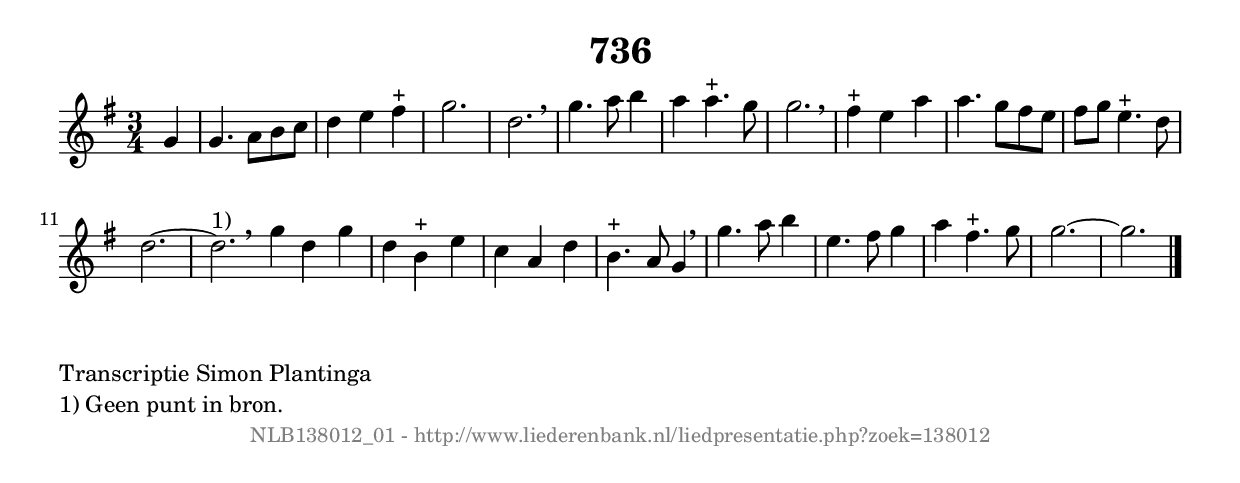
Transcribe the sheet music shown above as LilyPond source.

%
% produced by wce2krn 1.64 (7 June 2014)
%
\version"2.16"
#(append! paper-alist '(("long" . (cons (* 210 mm) (* 2000 mm)))))
#(set-default-paper-size "long")
sb = {\breathe}
mBreak = {\breathe }
bBreak = {\breathe }
x = {\once\override NoteHead #'style = #'cross }
gl=\glissando
itime={\override Staff.TimeSignature #'stencil = ##f }
ficta = {\once\set suggestAccidentals = ##t}
fine = {\once\override Score.RehearsalMark #'self-alignment-X = #1 \mark \markup {\italic{Fine}}}
dc = {\once\override Score.RehearsalMark #'self-alignment-X = #1 \mark \markup {\italic{D.C.}}}
dcf = {\once\override Score.RehearsalMark #'self-alignment-X = #1 \mark \markup {\italic{D.C. al Fine}}}
dcc = {\once\override Score.RehearsalMark #'self-alignment-X = #1 \mark \markup {\italic{D.C. al Coda}}}
ds = {\once\override Score.RehearsalMark #'self-alignment-X = #1 \mark \markup {\italic{D.S.}}}
dsf = {\once\override Score.RehearsalMark #'self-alignment-X = #1 \mark \markup {\italic{D.S. al Fine}}}
dsc = {\once\override Score.RehearsalMark #'self-alignment-X = #1 \mark \markup {\italic{D.S. al Coda}}}
pv = {\set Score.repeatCommands = #'((volta "1"))}
sv = {\set Score.repeatCommands = #'((volta "2"))}
tv = {\set Score.repeatCommands = #'((volta "3"))}
qv = {\set Score.repeatCommands = #'((volta "4"))}
xv = {\set Score.repeatCommands = #'((volta #f))}
\header{ tagline = ""
title = "736"
}
\score {{
\key g \major
\relative g'
{
\set melismaBusyProperties = #'()
\partial 32*8
\time 3/4
\tempo 4=120
\override Score.MetronomeMark #'transparent = ##t
\override Score.RehearsalMark #'break-visibility = #(vector #t #t #f)
g4 | g4. a8 b8 c8 | d4 e4 fis4^"+" | g2. | d2. \sb | g4. a8 b4 | a4 a4.^"+" g8 | g2. \sb | fis4^"+" e4 a4 | a4. g8 fis8 e8 | fis8 g8 e4.^"+" d8 | d2.~ | d2.^"1)" \bar ":|:" \bBreak
g4 d4 g4 | d4 b4^"+" e4 | c4 a4 d4 | b4.^"+" a8 g4 \sb | g'4. a8 b4 | e,4. fis8 g4 | a4 fis4.^"+" g8 | g2.~ | g2. \bar "|."
 }}
 \midi { }
 \layout {
            indent = 0.0\cm
}
}
\markup { \wordwrap-string #" 
Transcriptie Simon Plantinga

1) Geen punt in bron.
"}
\markup { \vspace #0 } \markup { \with-color #grey \fill-line { \center-column { \smaller "NLB138012_01 - http://www.liederenbank.nl/liedpresentatie.php?zoek=138012" } } }
